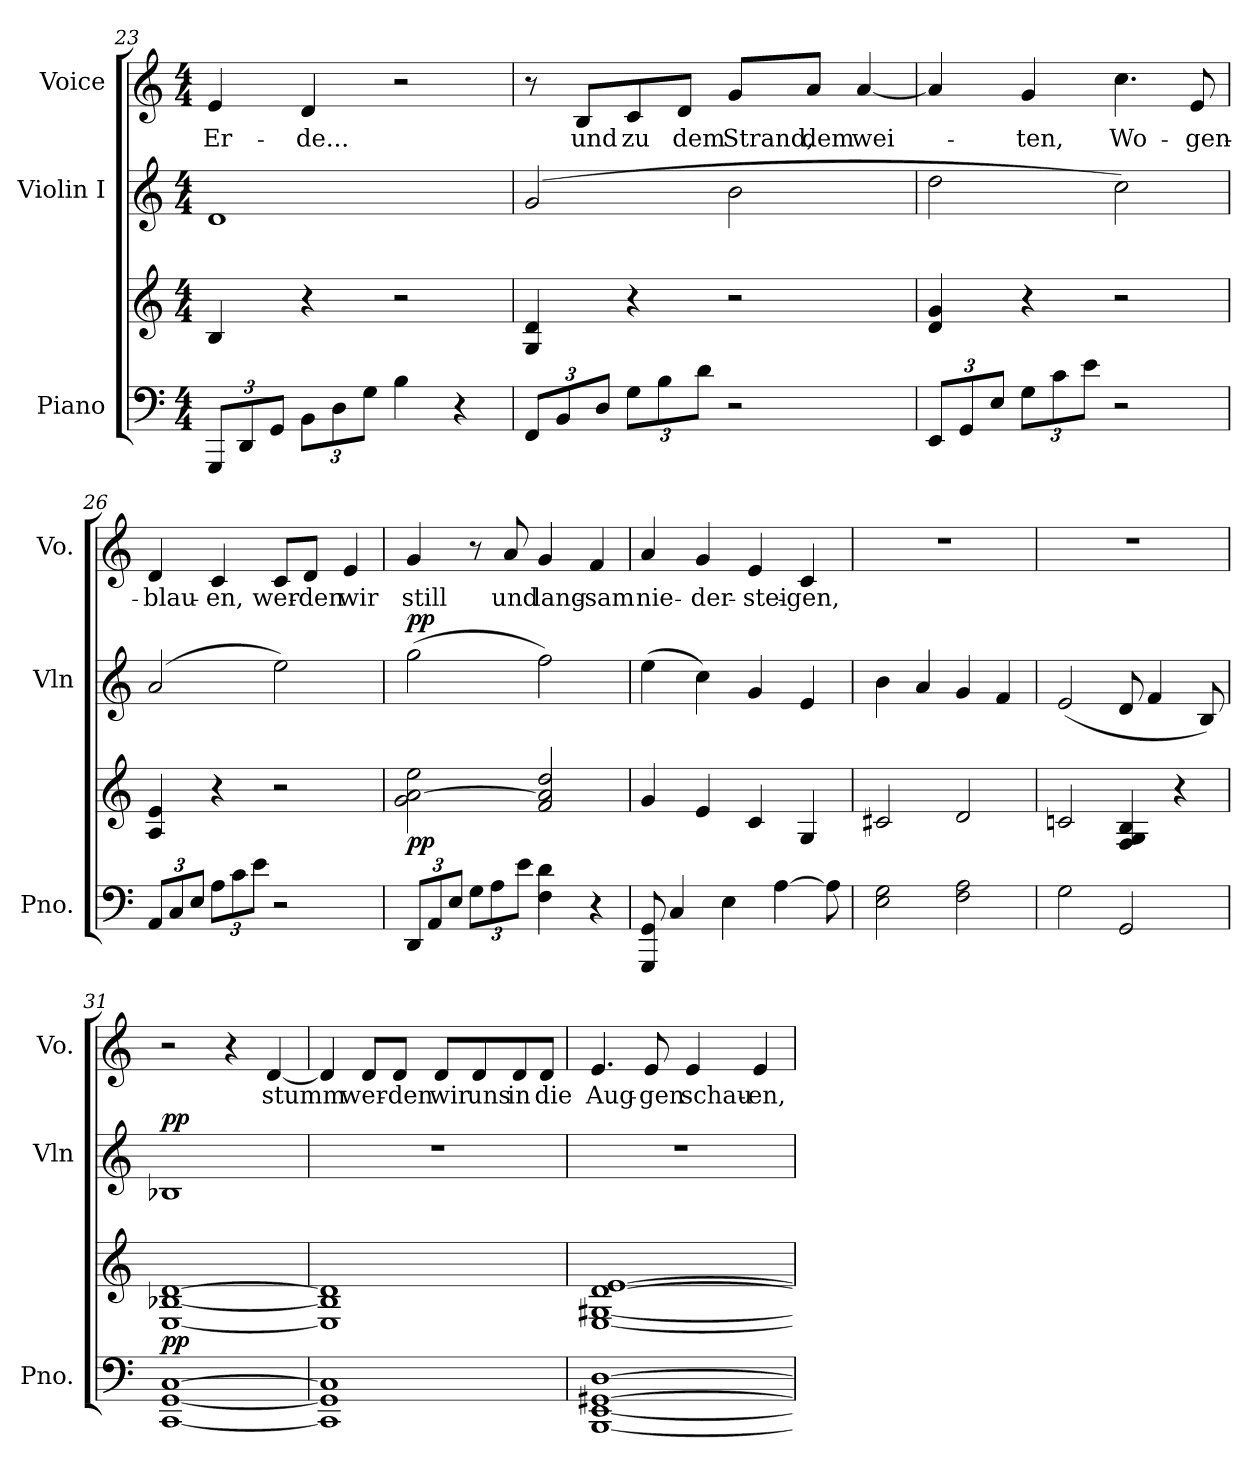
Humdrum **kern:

**kern	**kern	**dynam	**kern	**dynam	**kern	**text
*part3	*part3	*part3	*part2	*part2	*part1	*part1
*staff4	*staff3	*staff3/4	*staff2	*staff2	*staff1	*staff1
*I"Piano	*	*	*I"Violin I	*	*I"Voice	*
*I'Pno.	*	*	*I'Vln	*	*I'Vo.	*
!!LO:PB:g=z
*clefF4	*clefG2	*	*clefG2	*	*clefG2	*
*k[]	*k[]	*	*k[]	*	*k[]	*
*M4/4	*M4/4	*	*M4/4	*	*M4/4	*
*Xbrackettup	*	*	*	*	*	*
=23	=23	=23	=23	=23	=23	=23
12GGG/L	4B/	.	1d	.	4e/	Er-
12DD/	.	.	.	.	.	.
12GG/J	.	.	.	.	.	.
12BB\L	4r	.	.	.	4d/	-de...
12D\	.	.	.	.	.	.
12G\J	.	.	.	.	.	.
4B\	2r	.	.	.	2r	.
4r	.	.	.	.	.	.
=24	=24	=24	=24	=24	=24	=24
12FF/L	4G/ 4d/	.	(2g/	.	8r	.
12BB/	.	.	.	.	.	.
.	.	.	.	.	8B/L	und
12D/J	.	.	.	.	.	.
12G\L	4r	.	.	.	8c/	zu
12B\	.	.	.	.	.	.
.	.	.	.	.	8d/J	dem
12d\J	.	.	.	.	.	.
2r	2r	.	2b\	.	8g/L	Strand,
.	.	.	.	.	8a/J	dem
.	.	.	.	.	[4a/	wei-
=25	=25	=25	=25	=25	=25	=25
12EE/L	4d/ 4g/	.	2dd\	.	4a/]	.
12GG/	.	.	.	.	.	.
12E/J	.	.	.	.	.	.
12G\L	4r	.	.	.	4g/	-ten,
12c\	.	.	.	.	.	.
12e\J	.	.	.	.	.	.
2r	2r	.	2cc\)	.	4.cc\	Wo-
.	.	.	.	.	8e/	-gen-
!!LO:LB:g=z
=26	=26	=26	=26	=26	=26	=26
12AA/L	4A/ 4e/	.	(2a/	.	4d/	-blau-
12C/	.	.	.	.	.	.
12E/J	.	.	.	.	.	.
12A\L	4r	.	.	.	4c/	-en,
12c\	.	.	.	.	.	.
12e\J	.	.	.	.	.	.
2r	2r	.	2ee\)	.	8c/L	wer-
.	.	.	.	.	8d/J	-den
.	.	.	.	.	4e/	wir
=27	=27	=27	=27	=27	=27	=27
!	!	!LO:DY:a=2	!	!LO:DY:a	!	!
12DD/L	2g\ [2a\ 2ee\	pp	(2gg\	pp	4g/	still
12AA/	.	.	.	.	.	.
12E/J	.	.	.	.	.	.
12G\L	.	.	.	.	8r	.
12A\	.	.	.	.	.	.
.	.	.	.	.	8a/	und
12e\J	.	.	.	.	.	.
4F\ 4d\	2f/ 2a/] 2dd/	.	2ff\)	.	4g/	lang-
4r	.	.	.	.	4f/	-sam
=28	=28	=28	=28	=28	=28	=28
8GGG/ 8GG/	4g/	.	(4ee\	.	4a/	nie-
4C/	.	.	.	.	.	.
.	4e/	.	4cc\)	.	4g/	-der-
4E\	.	.	.	.	.	.
.	4c/	.	4g/	.	4e/	-stei-
[4A\	.	.	.	.	.	.
.	4G/	.	4e/	.	4c/	-gen,
8A\]	.	.	.	.	.	.
=29	=29	=29	=29	=29	=29	=29
2E\ 2G\	2c#X/	.	4b\	.	1r	.
.	.	.	4a/	.	.	.
2F\ 2A\	2d/	.	4g/	.	.	.
.	.	.	4f/	.	.	.
!!LO:LB:g=z
=30	=30	=30	=30	=30	=30	=30
2G\	2cn/	.	(2e/	.	1r	.
2GG/	4F/ 4G/ 4B/	.	8d/	.	.	.
.	.	.	4f/	.	.	.
.	4r	.	.	.	.	.
.	.	.	8B/)	.	.	.
=31	=31	=31	=31	=31	=31	=31
!	!	!LO:DY:a=2	!	!LO:DY:a	!	!
[1CC [1GG [1C	[1E [1B-X [1d	pp	1B-X	pp	2r	.
.	.	.	.	.	4r	.
.	.	.	.	.	[4d/	stumm
=32	=32	=32	=32	=32	=32	=32
1CC] 1GG] 1C]	1E] 1B-] 1d]	.	1r	.	4d/]	.
.	.	.	.	.	8d/L	wer-
.	.	.	.	.	8d/J	den
.	.	.	.	.	8d/L	wir
.	.	.	.	.	8d/	uns
.	.	.	.	.	8d/	in
.	.	.	.	.	8d/J	die
=33	=33	=33	=33	=33	=33	=33
[1BBB [1EE [1GG#X [1D	[1E [1G#X [1d [1e	.	1r	.	4.e/	Aug-
.	.	.	.	.	8e/	-gen
.	.	.	.	.	4e/	schau-
.	.	.	.	.	4e/	-en,
=	=	=	=	=	=	=
*-	*-	*-	*-	*-	*-	*-
